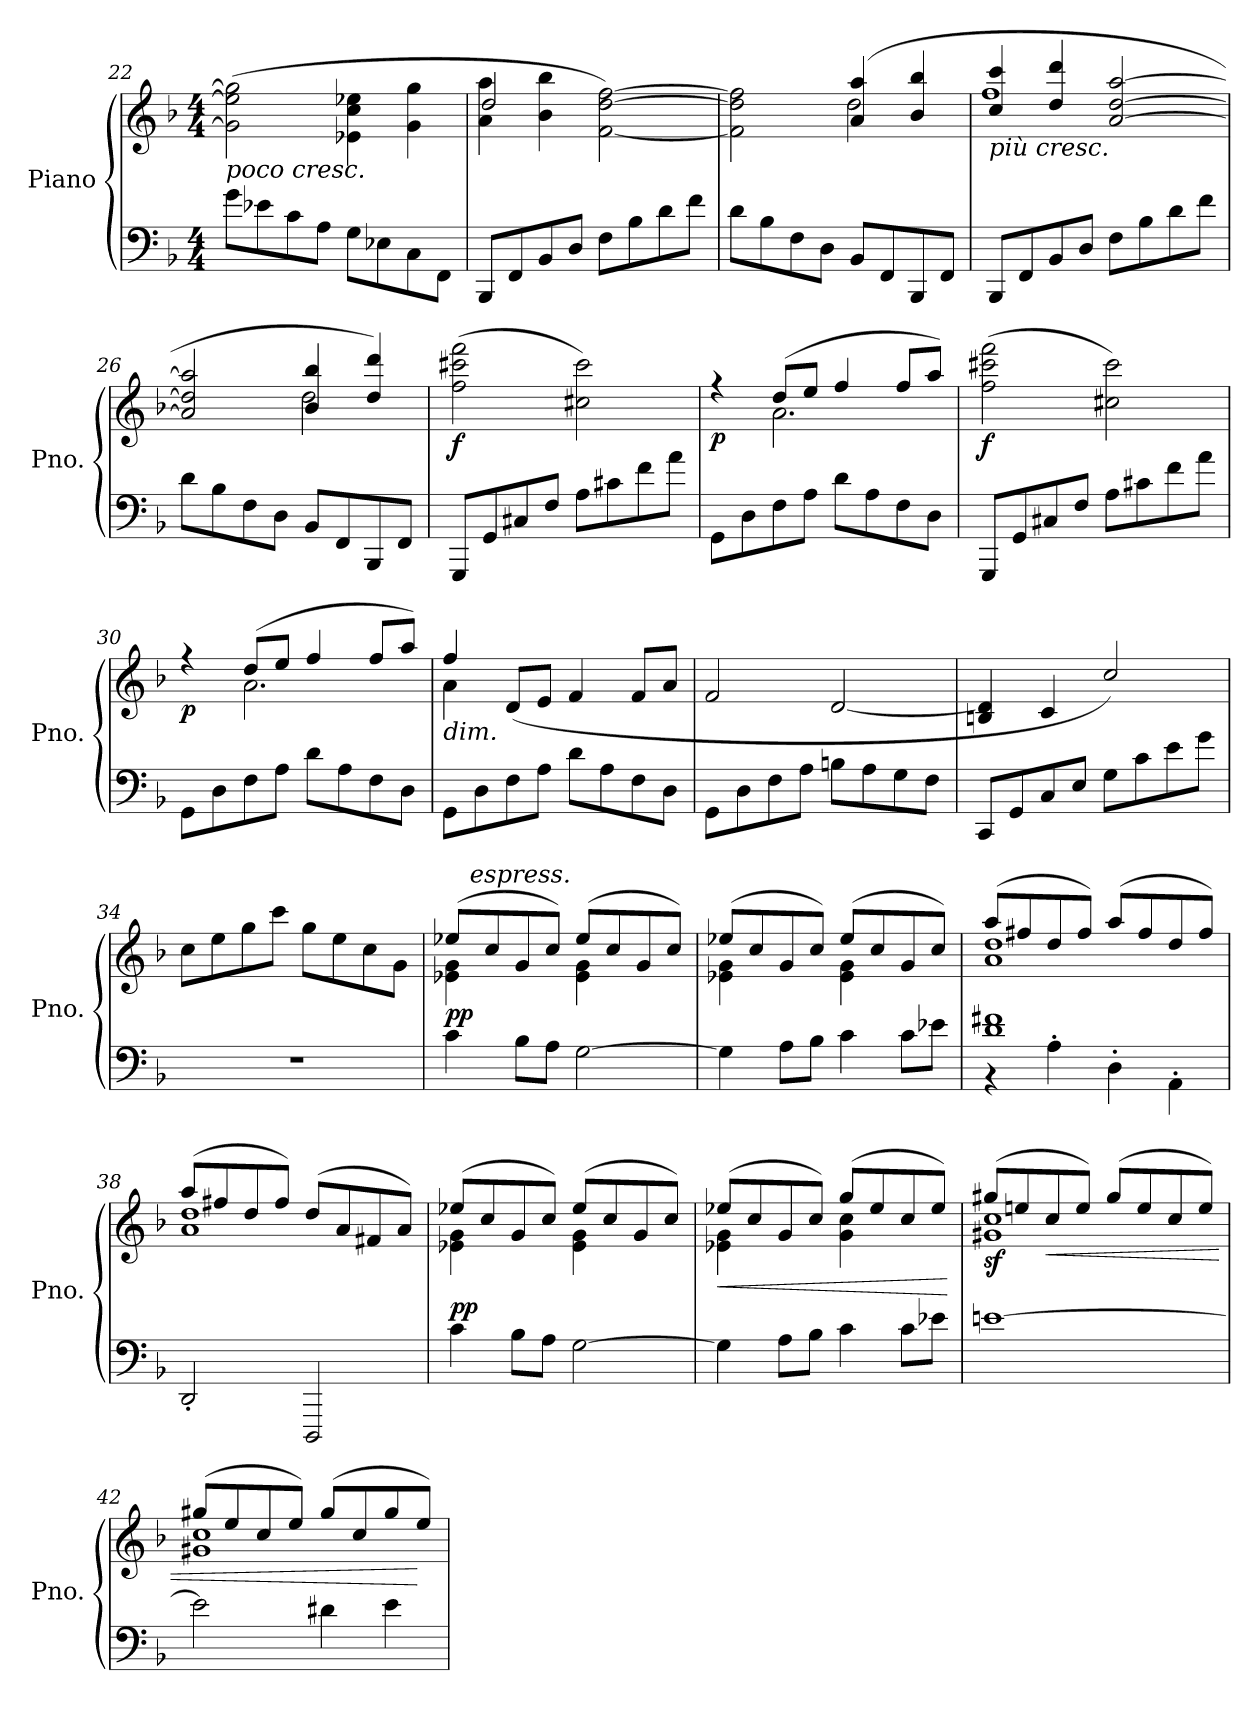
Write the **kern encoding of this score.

**kern	**kern	**dynam
*part1	*part1	*part1
*staff2	*staff1	*staff1/2
*I"Piano	*	*
*I'Pno.	*	*
*clefF4	*clefG2	*
*k[b-]	*k[b-]	*
*M4/4	*M4/4	*
=22	=22	=22
!	!LO:TX:b:i:t=poco cresc.	!
8g\L	(>2g\] 2ee-\] 2gg\]	.
8e-X\	.	.
8c\	.	.
8A\J	.	.
8G\L	4e-X\ 4cc\ 4ee-X\	.
8E-X\	.	.
8C\	4g\ 4gg\	.
8FF\J	.	.
=23	=23	=23
*	*^	*
8BBB-/L	4a\ 4aa\	2dd/	.
8FF/	.	.	.
8BB-/	4b-\ 4bb-\	.	.
8D/J	.	.	.
8F\L	[2f\ [2dd\ [2ff\)	2ryy	.
8B-\	.	.	.
8d\	.	.	.
8f\J	.	.	.
=24	=24	=24	=24
8d\L	2f\] 2dd\] 2ff\]	2rgyy	.
8B-\	.	.	.
8F\	.	.	.
8D\J	.	.	.
8BB-/L	(>4a/ 4aa/	2dd\	.
8FF/	.	.	.
8BBB-/	4b-/ 4bb-/	.	.
8FF/J	.	.	.
=25	=25	=25	=25
!	!LO:TX:b:i:t=più cresc.	!	!
8BBB-/L	4cc/ 4ccc/	1ff	.
8FF/	.	.	.
8BB-/	4dd/ 4ddd/	.	.
8D/J	.	.	.
8F\L	[2a/ [2dd/ [2aa/	.	.
8B-\	.	.	.
8d\	.	.	.
8f\J	.	.	.
!!LO:PB:g=z	!!
=26	=26	=26	=26
8d\L	2a/] 2dd/] 2aa/]	2ryy	.
8B-\	.	.	.
8F\	.	.	.
8D\J	.	.	.
8BB-/L	4b-/ 4bb-/	2dd\	.
8FF/	.	.	.
8BBB-/	4dd/ 4ddd/)	.	.
8FF/J	.	.	.
*	*v	*v	*
=27	=27	=27
!	!	!LO:DY:b
8GGG/L	(>2ff\ 2ccc#X\ 2fff\	f
8GG/	.	.
8C#X/	.	.
8F/J	.	.
8A\L	2cc#X\ 2ccc#\)	.
8c#X\	.	.
8f\	.	.
8a\J	.	.
=28	=28	=28
*	*^	*
!	!	!	!LO:DY:b
8GG\L	4rddyy	4rff	p
8D\	.	.	.
8F\	(>8dd/L	2.a\	.
8A\J	8ee/J	.	.
8d\L	4ff/	.	.
8A\	.	.	.
8F\	8ff/L	.	.
8D\J	8aa/J)	.	.
*	*v	*v	*
=29	=29	=29
!	!	!LO:DY:b
8GGG/L	(>2ff\ 2ccc#X\ 2fff\	f
8GG/	.	.
8C#X/	.	.
8F/J	.	.
8A\L	2cc#X\ 2ccc#\)	.
8c#X\	.	.
8f\	.	.
8a\J	.	.
=30	=30	=30
*	*^	*
!	!	!	!LO:DY:b
8GG\L	4ryy	4rff	p
8D\	.	.	.
8F\	(>8dd/L	2.a\	.
8A\J	8ee/J	.	.
8d\L	4ff/	.	.
8A\	.	.	.
8F\	8ff/L	.	.
8D\J	8aa/J)	.	.
!!LO:LB:g=z	!!
=31	=31	=31	=31
!	!LO:TX:b:i:t=dim.	!	!
8GG\L	4ff/	4a\	.
8D\	.	.	.
8F\	(>8d/L	2.ryy	.
8A\J	8e/J	.	.
8d\L	4f/	.	.
8A\	.	.	.
8F\	8f/L	.	.
8D\J	8a/J	.	.
*	*v	*v	*
=32	=32	=32
8GG\L	2f/	.
8D\	.	.
8F\	.	.
8A\J	.	.
8Bn\L	[2d/	.
8A\	.	.
8G\	.	.
8F\J	.	.
=33	=33	=33
(>8CC/L	4Bn/ 4d/]	.
8GG/	.	.
8C/	4c/	.
8E/J	.	.
8G\L	2cc/)	.
8c\	.	.
8e\	.	.
8g\J	.	.
=34	=34	=34
1r	8cc\L	.
.	8ee\	.
.	8gg\	.
.	8ccc\J	.
.	8gg\L	.
.	8ee\	.
.	8cc\	.
.	8g\J)	.
=35	=35	=35
*	*^	*
!	!	!	!LO:DY:a=2
*	*	*^	*
4c\	(>8ee-X/L	4e-X\ 4g\	12ryy	pp
!	!	!	!LO:TX:a:i:t=espress.	!
.	.	.	3%2ryy	.
.	8cc/	.	.	.
8B-\L	8g/	4reyy	.	.
8A\J	8cc/J)	.	.	.
[2G\	(>8ee-/L	4e-\ 4g\	.	.
.	8cc/	.	.	.
.	8g/	4reyy	6.ryy	.
.	8cc/J)	.	.	.
*	*	*v	*v	*
!!LO:LB:g=z
=36	=36	=36	=36
4G\]	(>8ee-X/L	4e-X\ 4g\	.
.	8cc/	.	.
8A\L	8g/	4reyy	.
8B-\J	8cc/J)	.	.
4c\	(>8ee-/L	4e-\ 4g\	.
.	8cc/	.	.
8c\L	8g/	4rgyy	.
8e-X\J	8cc/J)	.	.
=37	=37	=37	=37
*^	*	*	*
4rBB	1d 1f#X	(>8aa/L	1a 1dd	.
.	.	8ff#X/	.	.
4A'\	.	8dd/	.	.
.	.	8ff#/J)	.	.
4D'\	.	(>8aa/L	.	.
.	.	8ff#/	.	.
4AA'\	.	8dd/	.	.
.	.	8ff#/J)	.	.
*v	*v	*	*	*
=38	=38	=38	=38
2DD'/	(>8aa/L	1a 1dd	.
.	8ff#X/	.	.
.	8dd/	.	.
.	8ff#/J)	.	.
2DDD/	(>8dd/L	.	.
.	8a/	.	.
.	8f#X/	.	.
.	8a/J)	.	.
=39	=39	=39	=39
!	!	!	!LO:DY:a=2
4c\	(>8ee-X/L	4e-X\ 4g\	pp
.	8cc/	.	.
8B-\L	8g/	4ryy	.
8A\J	8cc/J)	.	.
[2G\	(>8ee-/L	4e-\ 4g\	.
.	8cc/	.	.
.	8g/	4ryy	.
.	8cc/J)	.	.
=40	=40	=40	=40
!	!	!	!LO:HP:b
4G\]	(>8ee-X/L	4e-X\ 4g\	<
.	8cc/	.	.
8A\L	8g/	4ryy	.
8B-\J	8cc/J)	.	.
4c\	(>8gg/L	4g\ 4cc\	.
.	8ee-/	.	.
8c\L	8cc/	4ryy	.
8e-X\J	8ee-/J)	.	.
*	*v	*v	*
.	.	[
!!LO:LB:g=z
=41	=41	=41
*	*^	*
!	!	!	!LO:DY:b
[1en	(>8gg#X/L	1g#X 1cc	sf
.	8een/	.	.
!	!	!	!LO:HP:b
.	8cc/	.	<
.	8ee/J)	.	.
.	(>8gg#/L	.	.
.	8ee/	.	.
.	8cc/	.	.
.	8ee/J)	.	.
=42	=42	=42	=42
2e\]	(>8gg#X/L	1g#X 1cc	.
.	8ee/	.	.
.	8cc/	.	.
.	8ee/J)	.	.
4d#X\	(>8gg#/L	.	.
.	8cc/	.	.
4e\	8gg#/	.	.
.	8ee/J)	.	[
*	*v	*v	*
=	=	=
*-	*-	*-
